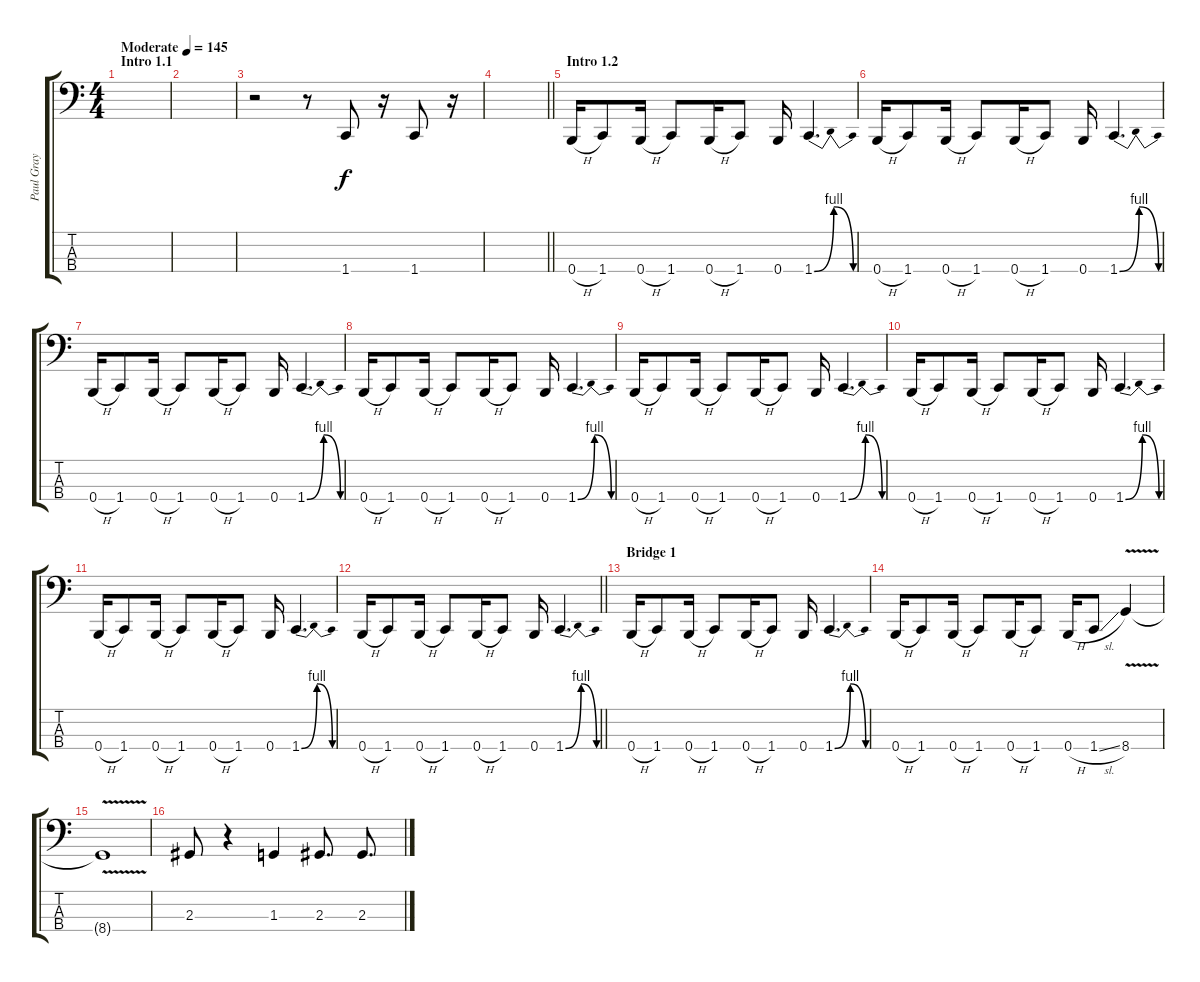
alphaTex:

\track ("Paul Gray" "Paul Gray") {instrument electricbasspick}
\staff {score tabs}
\tuning (E2 B1 Gb1 B0) {hide}
\ts (4 4)
\section ("" "Intro 1.1")
\tempo (145 "Moderate")
\clef f4
\ks c
|
|
r.2 r.8 1.4.8 r.16 1.4.8 r.16 |
\barLineRight lightlight
|
\section ("" "Intro 1.2")
0.4{h}.16{dy f} 1.4.8 0.4{h}.16 1.4.8 0.4{h}.16 1.4.8 0.4.16 1.4{be (bendrelease 0 0 15 4 45 4 60 0)}.4{d} |
0.4{h}.16 1.4.8 0.4{h}.16 1.4.8 0.4{h}.16 1.4.8 0.4.16 1.4{be (bendrelease 0 0 15 4 45 4 60 0)}.4{d} |
0.4{h}.16 1.4.8 0.4{h}.16 1.4.8 0.4{h}.16 1.4.8 0.4.16 1.4{be (bendrelease 0 0 15 4 45 4 60 0)}.4{d} |
0.4{h}.16 1.4.8 0.4{h}.16 1.4.8 0.4{h}.16 1.4.8 0.4.16 1.4{be (bendrelease 0 0 15 4 45 4 60 0)}.4{d} |
0.4{h}.16 1.4.8 0.4{h}.16 1.4.8 0.4{h}.16 1.4.8 0.4.16 1.4{be (bendrelease 0 0 15 4 45 4 60 0)}.4{d} |
0.4{h}.16 1.4.8 0.4{h}.16 1.4.8 0.4{h}.16 1.4.8 0.4.16 1.4{be (bendrelease 0 0 15 4 45 4 60 0)}.4{d} |
0.4{h}.16 1.4.8 0.4{h}.16 1.4.8 0.4{h}.16 1.4.8 0.4.16 1.4{be (bendrelease 0 0 15 4 45 4 60 0)}.4{d} |
\barLineRight lightlight
0.4{h}.16 1.4.8 0.4{h}.16 1.4.8 0.4{h}.16 1.4.8 0.4.16 1.4{be (bendrelease 0 0 15 4 45 4 60 0)}.4{d} |
\section ("" "Bridge 1")
0.4{h}.16 1.4.8 0.4{h}.16 1.4.8 0.4{h}.16 1.4.8 0.4.16 1.4{be (bendrelease 0 0 15 4 45 4 60 0)}.4{d} |
0.4{h}.16 1.4.8 0.4{h}.16 1.4.8 0.4{h}.16 1.4.8 0.4{h}.16 1.4{sl}.8 8.4{v}.4 |
8.4{t}.1 |
2.3.8 r.4 1.3.4 2.3.8{d} 2.3.8{d}
